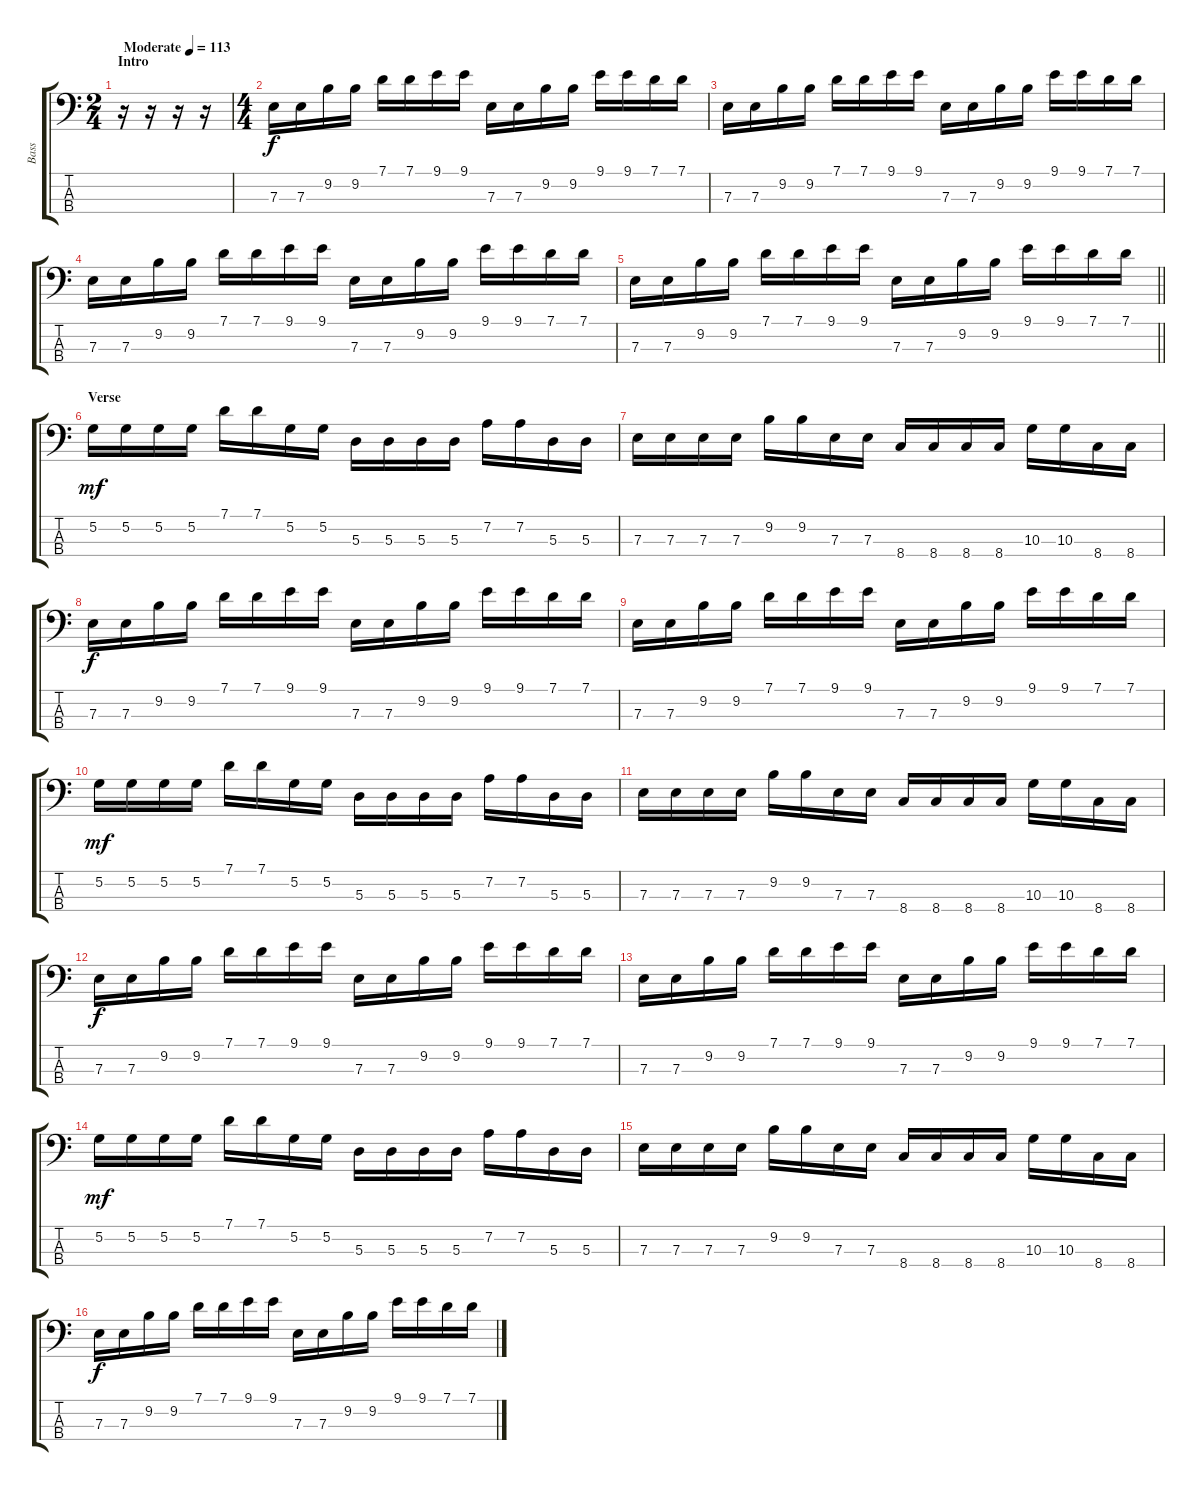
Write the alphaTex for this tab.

\track ("Bass" "Bass") {instrument electricbassfinger}
\staff {score tabs}
\tuning (G2 D2 A1 E1) {hide}
\ts (2 4)
\section ("" "Intro")
\tempo (113 "Moderate")
\clef f4
\ks c
r.16{dy f instrument electricbassfinger} r.16 r.16 r.16 |
\ts (4 4)
7.3.16 7.3.16 9.2.16 9.2.16 7.1.16 7.1.16 9.1.16 9.1.16 7.3.16 7.3.16 9.2.16 9.2.16 9.1.16 9.1.16 7.1.16 7.1.16 |
7.3.16 7.3.16 9.2.16 9.2.16 7.1.16 7.1.16 9.1.16 9.1.16 7.3.16 7.3.16 9.2.16 9.2.16 9.1.16 9.1.16 7.1.16 7.1.16 |
7.3.16 7.3.16 9.2.16 9.2.16 7.1.16 7.1.16 9.1.16 9.1.16 7.3.16 7.3.16 9.2.16 9.2.16 9.1.16 9.1.16 7.1.16 7.1.16 |
\barLineRight lightlight
7.3.16 7.3.16 9.2.16 9.2.16 7.1.16 7.1.16 9.1.16 9.1.16 7.3.16 7.3.16 9.2.16 9.2.16 9.1.16 9.1.16 7.1.16 7.1.16 |
\section ("" "Verse")
5.2.16{dy mf} 5.2.16 5.2.16 5.2.16 7.1.16 7.1.16 5.2.16 5.2.16 5.3.16 5.3.16 5.3.16 5.3.16 7.2.16 7.2.16 5.3.16 5.3.16 |
7.3.16 7.3.16 7.3.16 7.3.16 9.2.16 9.2.16 7.3.16 7.3.16 8.4.16 8.4.16 8.4.16 8.4.16 10.3.16 10.3.16 8.4.16 8.4.16 |
7.3.16{dy f} 7.3.16 9.2.16 9.2.16 7.1.16 7.1.16 9.1.16 9.1.16 7.3.16 7.3.16 9.2.16 9.2.16 9.1.16 9.1.16 7.1.16 7.1.16 |
7.3.16 7.3.16 9.2.16 9.2.16 7.1.16 7.1.16 9.1.16 9.1.16 7.3.16 7.3.16 9.2.16 9.2.16 9.1.16 9.1.16 7.1.16 7.1.16 |
5.2.16{dy mf} 5.2.16 5.2.16 5.2.16 7.1.16 7.1.16 5.2.16 5.2.16 5.3.16 5.3.16 5.3.16 5.3.16 7.2.16 7.2.16 5.3.16 5.3.16 |
7.3.16 7.3.16 7.3.16 7.3.16 9.2.16 9.2.16 7.3.16 7.3.16 8.4.16 8.4.16 8.4.16 8.4.16 10.3.16 10.3.16 8.4.16 8.4.16 |
7.3.16{dy f} 7.3.16 9.2.16 9.2.16 7.1.16 7.1.16 9.1.16 9.1.16 7.3.16 7.3.16 9.2.16 9.2.16 9.1.16 9.1.16 7.1.16 7.1.16 |
7.3.16 7.3.16 9.2.16 9.2.16 7.1.16 7.1.16 9.1.16 9.1.16 7.3.16 7.3.16 9.2.16 9.2.16 9.1.16 9.1.16 7.1.16 7.1.16 |
5.2.16{dy mf} 5.2.16 5.2.16 5.2.16 7.1.16 7.1.16 5.2.16 5.2.16 5.3.16 5.3.16 5.3.16 5.3.16 7.2.16 7.2.16 5.3.16 5.3.16 |
7.3.16 7.3.16 7.3.16 7.3.16 9.2.16 9.2.16 7.3.16 7.3.16 8.4.16 8.4.16 8.4.16 8.4.16 10.3.16 10.3.16 8.4.16 8.4.16 |
7.3.16{dy f} 7.3.16 9.2.16 9.2.16 7.1.16 7.1.16 9.1.16 9.1.16 7.3.16 7.3.16 9.2.16 9.2.16 9.1.16 9.1.16 7.1.16 7.1.16
